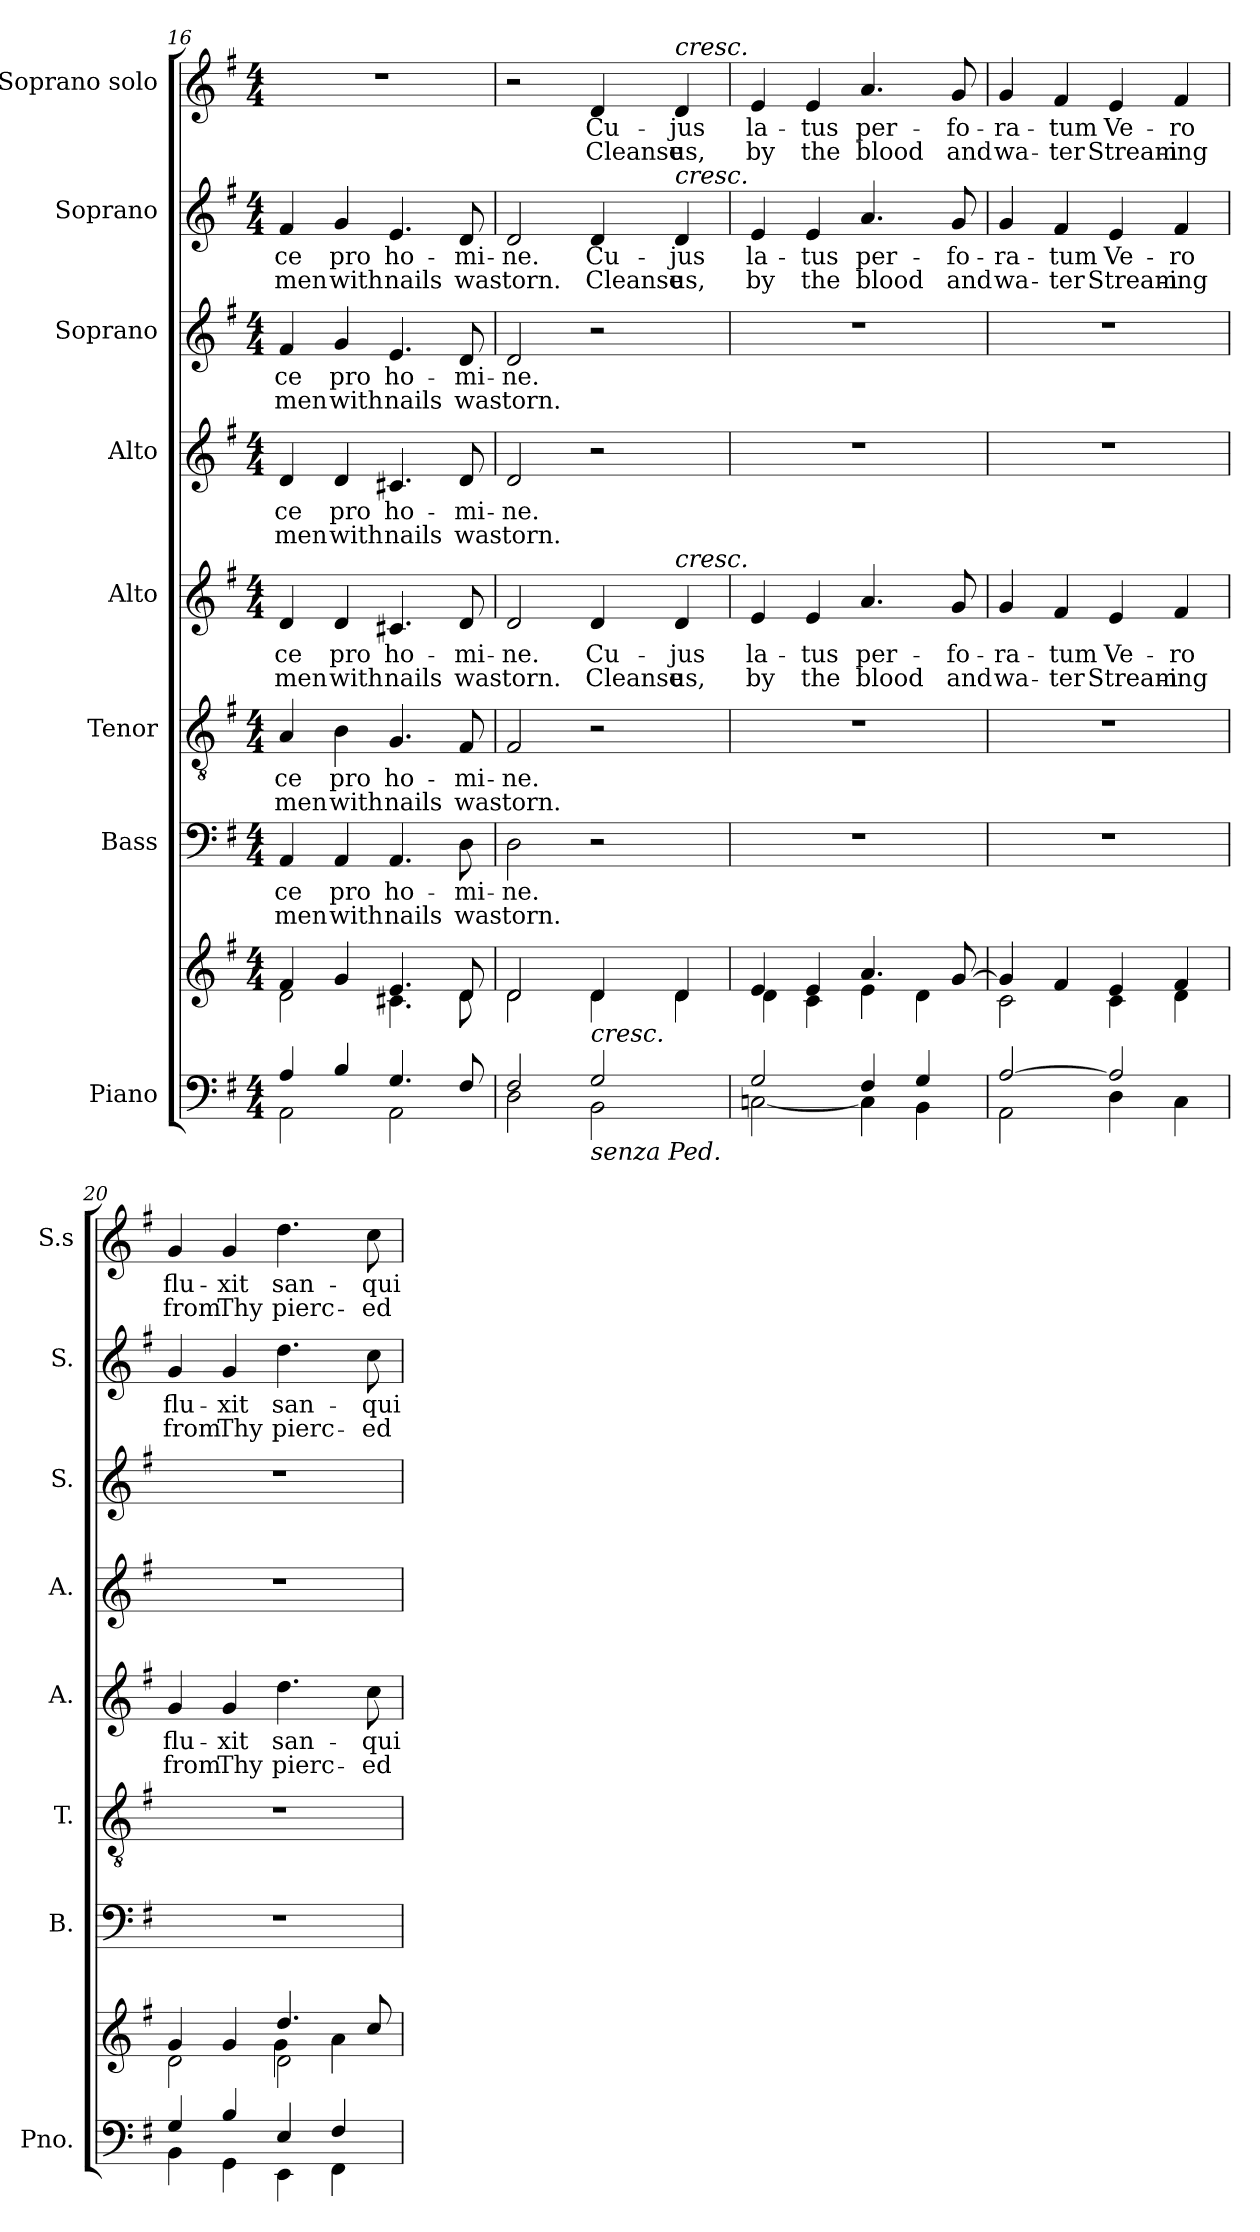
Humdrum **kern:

**kern	**kern	**kern	**text	**text	**kern	**text	**text	**kern	**text	**text	**kern	**text	**text	**kern	**text	**text	**kern	**text	**text	**kern	**text	**text
*part8	*part8	*part7	*part7	*part7	*part6	*part6	*part6	*part5	*part5	*part5	*part4	*part4	*part4	*part3	*part3	*part3	*part2	*part2	*part2	*part1	*part1	*part1
*staff9	*staff8	*staff7	*staff7	*staff7	*staff6	*staff6	*staff6	*staff5	*staff5	*staff5	*staff4	*staff4	*staff4	*staff3	*staff3	*staff3	*staff2	*staff2	*staff2	*staff1	*staff1	*staff1
*I"Piano	*	*I"Bass	*	*	*I"Tenor	*	*	*I"Alto	*	*	*I"Alto	*	*	*I"Soprano	*	*	*I"Soprano	*	*	*I"Soprano solo	*	*
*I'Pno.	*	*I'B.	*	*	*I'T.	*	*	*I'A.	*	*	*I'A.	*	*	*I'S.	*	*	*I'S.	*	*	*I'S.s	*	*
*clefF4	*clefG2	*clefF4	*	*	*clefGv2	*	*	*clefG2	*	*	*clefG2	*	*	*clefG2	*	*	*clefG2	*	*	*clefG2	*	*
*k[f#]	*k[f#]	*k[f#]	*	*	*k[f#]	*	*	*k[f#]	*	*	*k[f#]	*	*	*k[f#]	*	*	*k[f#]	*	*	*k[f#]	*	*
*G:	*G:	*G:	*	*	*G:	*	*	*G:	*	*	*G:	*	*	*G:	*	*	*G:	*	*	*G:	*	*
*M4/4	*M4/4	*M4/4	*	*	*M4/4	*	*	*M4/4	*	*	*M4/4	*	*	*M4/4	*	*	*M4/4	*	*	*M4/4	*	*
=16	=16	=16	=16	=16	=16	=16	=16	=16	=16	=16	=16	=16	=16	=16	=16	=16	=16	=16	=16	=16	=16	=16
*^	*^	*	*	*	*	*	*	*	*	*	*	*	*	*	*	*	*	*	*	*	*	*
!	!	!	!	!	!LO:LY:b	!LO:LY:b	!	!LO:LY:b	!LO:LY:b	!	!LO:LY:b	!LO:LY:b	!	!	!	!	!	!	!	!LO:LY:b	!LO:LY:b	!	!	!
4A/	2AA\	4f#/	2d\	4AA/	-ce	men	4A/	-ce	men	4d/	-ce	men	4d/	-ce	men	4f#/	-ce	men	4f#/	-ce	men	1r	.	.
!	!	!	!	!	!LO:LY:b	!LO:LY:b	!	!LO:LY:b	!LO:LY:b	!	!LO:LY:b	!LO:LY:b	!	!	!	!	!	!	!	!LO:LY:b	!LO:LY:b	!	!	!
4B/	.	4g/	.	4AA/	pro	with	4B\	pro	with	4d/	pro	with	4d/	pro	with	4g/	pro	with	4g/	pro	with	.	.	.
!	!	!	!	!	!LO:LY:b	!LO:LY:b	!	!LO:LY:b	!LO:LY:b	!	!LO:LY:b	!LO:LY:b	!	!	!	!	!	!	!	!LO:LY:b	!LO:LY:b	!	!	!
4.G/	2AA\	4.e/	4.c#X\	4.AA/	ho-	nails	4.G/	ho-	nails	4.c#X/	ho-	nails	4.c#X/	ho-	nails	4.e/	ho-	nails	4.e/	ho-	nails	.	.	.
!	!	!	!	!	!LO:LY:b	!LO:LY:b	!	!LO:LY:b	!LO:LY:b	!	!LO:LY:b	!LO:LY:b	!	!	!	!	!	!	!	!LO:LY:b	!LO:LY:b	!	!	!
8F#/	.	8d/	8d\	8D\	-mi-	was	8F#/	-mi-	was	8d/	-mi-	was	8d/	-mi-	was	8d/	-mi-	was	8d/	-mi-	was	.	.	.
=17	=17	=17	=17	=17	=17	=17	=17	=17	=17	=17	=17	=17	=17	=17	=17	=17	=17	=17	=17	=17	=17	=17	=17	=17
!	!	!	!	!	!LO:LY:b	!LO:LY:b	!	!LO:LY:b	!LO:LY:b	!	!LO:LY:b	!LO:LY:b	!	!	!	!	!	!	!	!LO:LY:b	!LO:LY:b	!	!	!
2F#/	2D\	2d/	2d\	2D\	-ne.	torn.	2F#/	-ne.	torn.	2d/	-ne.	torn.	2d/	-ne.	torn.	2d/	-ne.	torn.	2d/	-ne.	torn.	2r	.	.
!LO:TX:b:i:t=senza Ped.	!	!	!	!	!	!	!	!	!	!	!	!	!	!	!	!	!	!	!	!	!	!	!	!
!LO:TX:a:i:t=cresc.	!	!	!	!	!	!	!	!	!	!	!	!	!	!	!	!	!	!	!	!	!	!	!	!
!	!	!	!	!	!	!	!	!	!	!	!LO:LY:b	!LO:LY:b	!	!	!	!	!	!	!	!LO:LY:b	!LO:LY:b	!	!	!
2G/	2BB\	4d/	4d\	2r	.	.	2r	.	.	4d/	Cu-	Cleanse	2r	.	.	2r	.	.	4d/	Cu-	Cleanse	4d/	Cu-	Cleanse
!	!	!	!	!	!	!	!	!	!	!	!	!	!	!	!	!	!	!	!	!	!	!LO:TX:a:i:t=cresc.	!	!
!	!	!	!	!	!	!	!	!	!	!	!	!	!	!	!	!	!	!	!LO:TX:a:i:t=cresc.	!	!	!	!	!
!	!	!	!	!	!	!	!	!	!	!LO:TX:a:i:t=cresc.	!	!	!	!	!	!	!	!	!	!	!	!	!	!
!	!	!	!	!	!	!	!	!	!	!	!LO:LY:b	!LO:LY:b	!	!	!	!	!	!	!	!LO:LY:b	!LO:LY:b	!	!	!
.	.	4d/	4d\	.	.	.	.	.	.	4d/	-jus	us,	.	.	.	.	.	.	4d/	-jus	us,	4d/	-jus	us,
!!LO:LB:g=z
=18	=18	=18	=18	=18	=18	=18	=18	=18	=18	=18	=18	=18	=18	=18	=18	=18	=18	=18	=18	=18	=18	=18	=18	=18
!	!	!	!	!	!	!	!	!	!	!	!LO:LY:b	!LO:LY:b	!	!	!	!	!	!	!	!LO:LY:b	!LO:LY:b	!	!	!
2G/	[2Cn\	4e/	4d\	1r	.	.	1r	.	.	4e/	la-	by	1r	.	.	1r	.	.	4e/	la-	by	4e/	la-	by
!	!	!	!	!	!	!	!	!	!	!	!LO:LY:b	!LO:LY:b	!	!	!	!	!	!	!	!LO:LY:b	!LO:LY:b	!	!	!
.	.	4e/	4c\	.	.	.	.	.	.	4e/	-tus	the	.	.	.	.	.	.	4e/	-tus	the	4e/	-tus	the
!	!	!	!	!	!	!	!	!	!	!	!LO:LY:b	!LO:LY:b	!	!	!	!	!	!	!	!LO:LY:b	!LO:LY:b	!	!	!
4F#/	4C\]	4.a/	4e\	.	.	.	.	.	.	4.a/	per-	blood	.	.	.	.	.	.	4.a/	per-	blood	4.a/	per-	blood
4G/	4BB\	.	4d\	.	.	.	.	.	.	.	.	.	.	.	.	.	.	.	.	.	.	.	.	.
!	!	!	!	!	!	!	!	!	!	!	!LO:LY:b	!LO:LY:b	!	!	!	!	!	!	!	!LO:LY:b	!LO:LY:b	!	!	!
.	.	[8g/	.	.	.	.	.	.	.	8g/	-fo-	and	.	.	.	.	.	.	8g/	-fo-	and	8g/	-fo-	and
=19	=19	=19	=19	=19	=19	=19	=19	=19	=19	=19	=19	=19	=19	=19	=19	=19	=19	=19	=19	=19	=19	=19	=19	=19
!	!	!	!	!	!	!	!	!	!	!	!LO:LY:b	!LO:LY:b	!	!	!	!	!	!	!	!LO:LY:b	!LO:LY:b	!	!	!
[2A/	2AA\	4g/]	2c\	1r	.	.	1r	.	.	4g/	-ra-	wa-	1r	.	.	1r	.	.	4g/	-ra-	wa-	4g/	-ra-	wa-
!	!	!	!	!	!	!	!	!	!	!	!LO:LY:b	!LO:LY:b	!	!	!	!	!	!	!	!LO:LY:b	!LO:LY:b	!	!	!
.	.	4f#/	.	.	.	.	.	.	.	4f#/	-tum	-ter	.	.	.	.	.	.	4f#/	-tum	-ter	4f#/	-tum	-ter
!	!	!	!	!	!	!	!	!	!	!	!LO:LY:b	!LO:LY:b	!	!	!	!	!	!	!	!LO:LY:b	!LO:LY:b	!	!	!
2A/]	4D\	4e/	4c\	.	.	.	.	.	.	4e/	Ve-	Stream-	.	.	.	.	.	.	4e/	Ve-	Stream-	4e/	Ve-	Stream-
!	!	!	!	!	!	!	!	!	!	!	!LO:LY:b	!LO:LY:b	!	!	!	!	!	!	!	!LO:LY:b	!LO:LY:b	!	!	!
.	4C\	4f#/	4d\	.	.	.	.	.	.	4f#/	-ro	-ing	.	.	.	.	.	.	4f#/	-ro	-ing	4f#/	-ro	-ing
=20	=20	=20	=20	=20	=20	=20	=20	=20	=20	=20	=20	=20	=20	=20	=20	=20	=20	=20	=20	=20	=20	=20	=20	=20
*	*	*	*^	*	*	*	*	*	*	*	*	*	*	*	*	*	*	*	*	*	*	*	*	*
!	!	!	!	!	!	!	!	!	!	!	!	!LO:LY:b	!LO:LY:b	!	!	!	!	!	!	!	!LO:LY:b	!LO:LY:b	!	!	!
4G/	4BB\	4g/	2d\	2ryy	1r	.	.	1r	.	.	4g/	flu-	from	1r	.	.	1r	.	.	4g/	flu-	from	4g/	flu-	from
!	!	!	!	!	!	!	!	!	!	!	!	!LO:LY:b	!LO:LY:b	!	!	!	!	!	!	!	!LO:LY:b	!LO:LY:b	!	!	!
4B/	4GG\	4g/	.	.	.	.	.	.	.	.	4g/	-xit	Thy	.	.	.	.	.	.	4g/	-xit	Thy	4g/	-xit	Thy
!	!	!	!	!	!	!	!	!	!	!	!	!LO:LY:b	!LO:LY:b	!	!	!	!	!	!	!	!LO:LY:b	!LO:LY:b	!	!	!
4E/	4EE\	4.dd/	2d\	4g\	.	.	.	.	.	.	4.dd\	san-	pierc-	.	.	.	.	.	.	4.dd\	san-	pierc-	4.dd\	san-	pierc-
4F#/	4FF#\	.	.	4a\	.	.	.	.	.	.	.	.	.	.	.	.	.	.	.	.	.	.	.	.	.
!	!	!	!	!	!	!	!	!	!	!	!	!LO:LY:b	!LO:LY:b	!	!	!	!	!	!	!	!LO:LY:b	!LO:LY:b	!	!	!
.	.	8cc/	.	.	.	.	.	.	.	.	8cc\	-qui-	-ed	.	.	.	.	.	.	8cc\	-qui-	-ed	8cc\	-qui-	-ed
*v	*v	*	*	*	*	*	*	*	*	*	*	*	*	*	*	*	*	*	*	*	*	*	*	*	*
*	*v	*v	*v	*	*	*	*	*	*	*	*	*	*	*	*	*	*	*	*	*	*	*	*	*
=	=	=	=	=	=	=	=	=	=	=	=	=	=	=	=	=	=	=	=	=	=	=
*-	*-	*-	*-	*-	*-	*-	*-	*-	*-	*-	*-	*-	*-	*-	*-	*-	*-	*-	*-	*-	*-	*-
